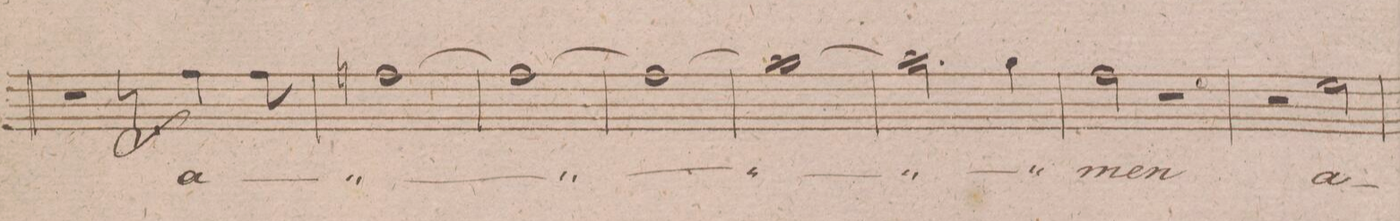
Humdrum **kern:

**kern	**text	**text	**dynam
*I"Alto.	*	*	*
*clefC3	*	*	*
*k[f#c#g#d#]	*	*	*
*met(c)	*	*	*
*M4/4	*	*	*
2r	.	.	.
8r	.	.	.
4g#\	a-	.	f
8g#\	.	.	.
=297	=297	=297	=297
[1gn\	.	.	.
=298	=298	=298	=298
1g\_	.	.	.
=299	=299	=299	=299
(>1g\]	.	.	.
=300	=300	=300	=300
[1b\)	.	.	.
=301	=301	=301	=301
2.b\]	.	.	.
4a\	.	.	.
=302	=302	=302	=302
2g#\	-men,	.	.
2r	.	.	.
=303	=303	=303	=303
2r	.	.	.
2f#\	a-	.	.
=304	=304	=304	=304
*-	*-	*-	*-
